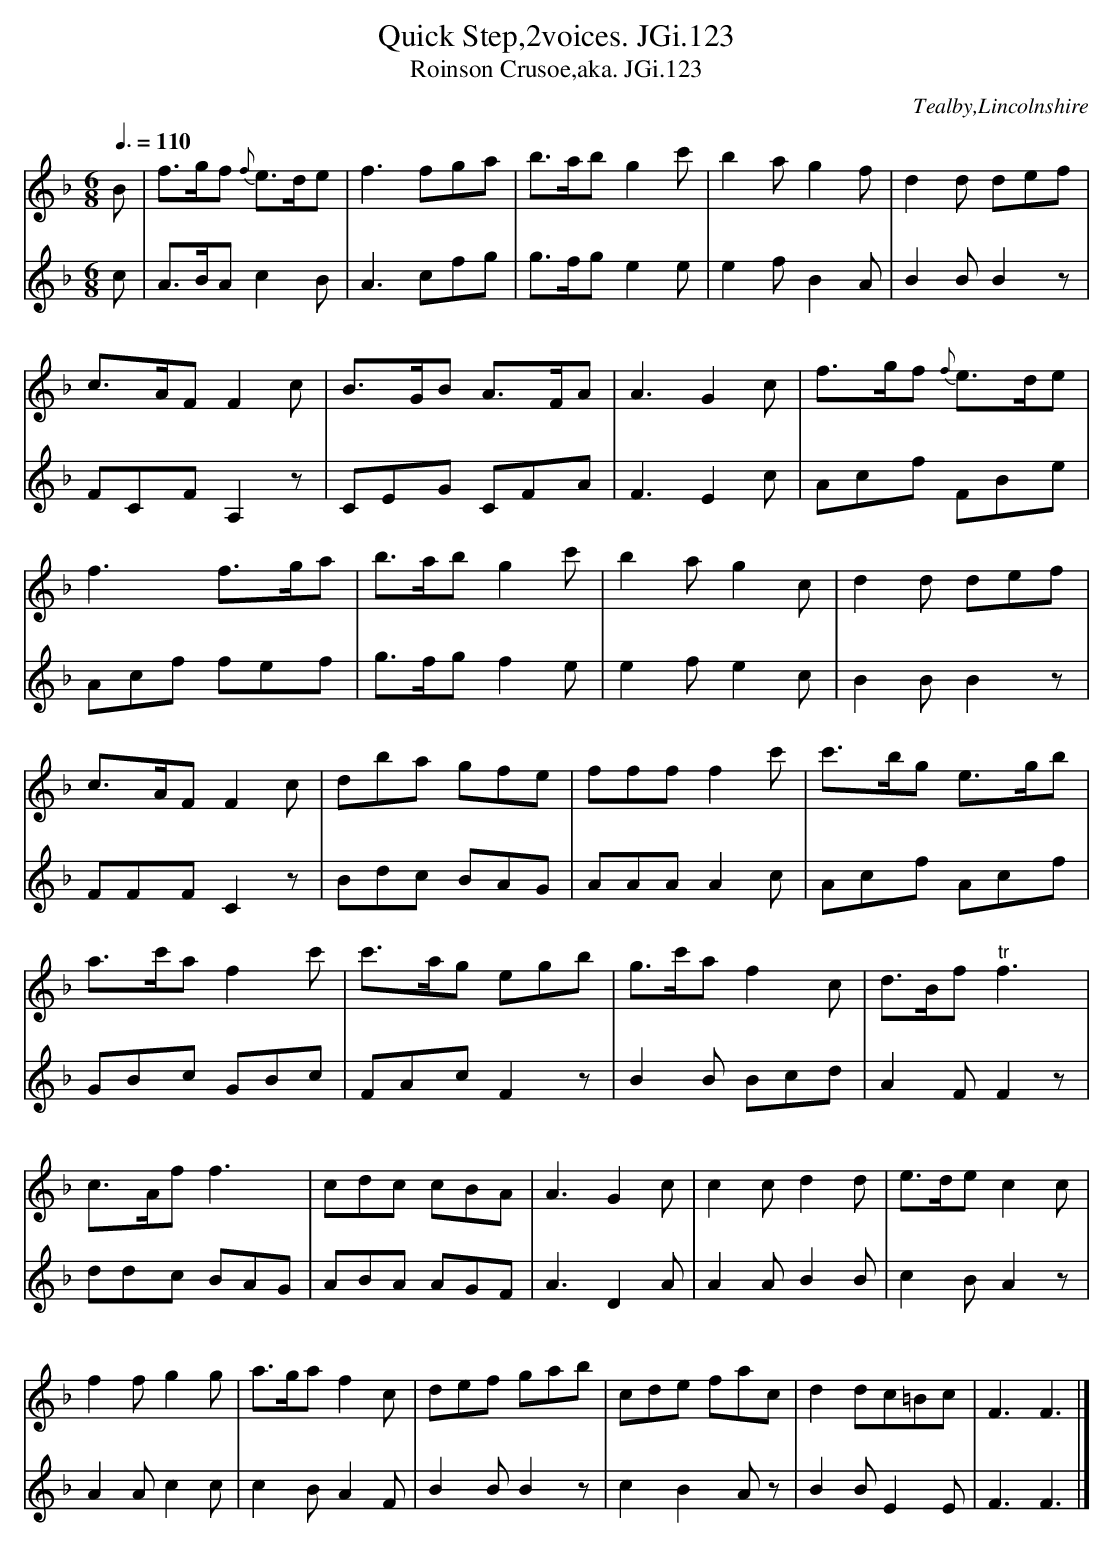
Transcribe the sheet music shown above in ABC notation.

X:1
T:Quick Step,2voices. JGi.123
T:Roinson Crusoe,aka. JGi.123
L:1/8
M:6/8
O:Tealby,Lincolnshire
Q:3/8=110
K:F
[V:1]B|f>gf {f}e>de|f3fga|b>abg2c'|b2ag2f|d2d def|
[V:2]c|A>BAc2B|A3cfg|g>fge2e|e2fB2A|B2BB2z|
[V:1]c>AFF2c|B>GB A>FA|A3G2c|f>gf {f}e>de|
[V:2]FCFA,2z|CEG CFA|F3E2c|Acf FBe|Acf fef|
[V:1]f3f>ga|b>abg2c'|b2ag2c|d2d def|
[V:2]g>fgf2e|e2fe2c|B2BB2z|FFFC2z|Bdc BAG|
[V:1]c>AFF2c|dba gfe|ffff2c'|c'>bg e>gb|
[V:2]AAAA2c|Acf Acf|GBc GBc|FAcF2z|B2B Bcd|
[V:1]a>c'a f2c'|c'>ag egb|g>c'a f2c|d>Bf"tr"f3|
[V:2]A2FF2z|ddc BAG|ABA AGF|A3D2A|A2AB2B|
[V:1]c>Aff3|cdc cBA|A3G2c|c2cd2d|e>de c2c|
[V:1]f2fg2g|a>ga f2c|def gab|cde fac|d2dc=Bc|F3F3|]
[V:2]c2BA2z|A2Ac2c|c2BA2F|B2BB2z|c2B2Az|B2BE2E|F3F3|]
